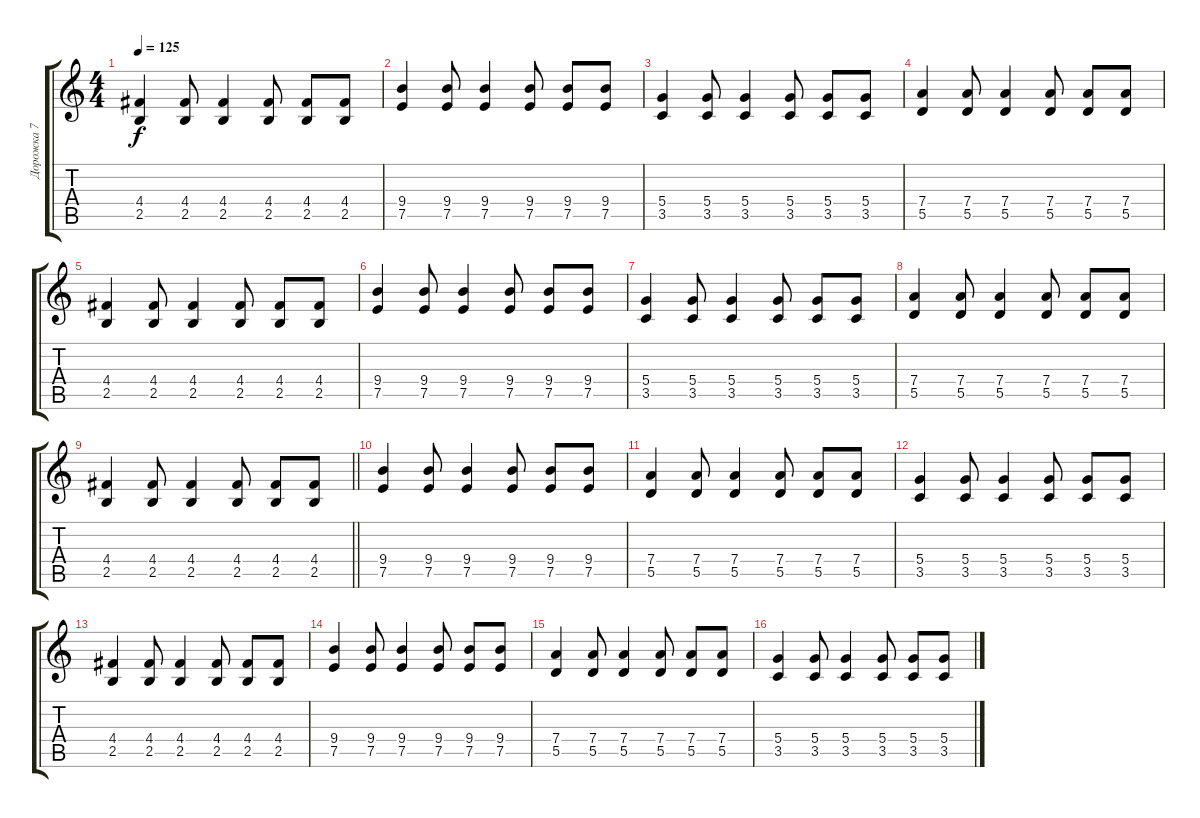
\track ("Дорожка 7" "Дорожка 7") {instrument distortionguitar}
\staff {score tabs}
\tuning (E4 B3 G3 D3 A2 E2) {hide}
\ts (4 4)
\tempo 125
\clef g2
\ks c
(4.4 2.5).4{dy f} (4.4 2.5).8 (4.4 2.5).4 (4.4 2.5).8 (4.4 2.5).8 (4.4 2.5).8 |
(9.4 7.5).4 (9.4 7.5).8 (9.4 7.5).4 (9.4 7.5).8 (9.4 7.5).8 (9.4 7.5).8 |
(5.4 3.5).4 (5.4 3.5).8 (5.4 3.5).4 (5.4 3.5).8 (5.4 3.5).8 (5.4 3.5).8 |
(7.4 5.5).4 (7.4 5.5).8 (7.4 5.5).4 (7.4 5.5).8 (7.4 5.5).8 (7.4 5.5).8 |
(4.4 2.5).4 (4.4 2.5).8 (4.4 2.5).4 (4.4 2.5).8 (4.4 2.5).8 (4.4 2.5).8 |
(9.4 7.5).4 (9.4 7.5).8 (9.4 7.5).4 (9.4 7.5).8 (9.4 7.5).8 (9.4 7.5).8 |
(5.4 3.5).4 (5.4 3.5).8 (5.4 3.5).4 (5.4 3.5).8 (5.4 3.5).8 (5.4 3.5).8 |
(7.4 5.5).4 (7.4 5.5).8 (7.4 5.5).4 (7.4 5.5).8 (7.4 5.5).8 (7.4 5.5).8 |
\barLineRight lightlight
(4.4 2.5).4 (4.4 2.5).8 (4.4 2.5).4 (4.4 2.5).8 (4.4 2.5).8 (4.4 2.5).8 |
(9.4 7.5).4 (9.4 7.5).8 (9.4 7.5).4 (9.4 7.5).8 (9.4 7.5).8 (9.4 7.5).8 |
(7.4 5.5).4 (7.4 5.5).8 (7.4 5.5).4 (7.4 5.5).8 (7.4 5.5).8 (7.4 5.5).8 |
(5.4 3.5).4 (5.4 3.5).8 (5.4 3.5).4 (5.4 3.5).8 (5.4 3.5).8 (5.4 3.5).8 |
(4.4 2.5).4 (4.4 2.5).8 (4.4 2.5).4 (4.4 2.5).8 (4.4 2.5).8 (4.4 2.5).8 |
(9.4 7.5).4 (9.4 7.5).8 (9.4 7.5).4 (9.4 7.5).8 (9.4 7.5).8 (9.4 7.5).8 |
(7.4 5.5).4 (7.4 5.5).8 (7.4 5.5).4 (7.4 5.5).8 (7.4 5.5).8 (7.4 5.5).8 |
(5.4 3.5).4 (5.4 3.5).8 (5.4 3.5).4 (5.4 3.5).8 (5.4 3.5).8 (5.4 3.5).8
